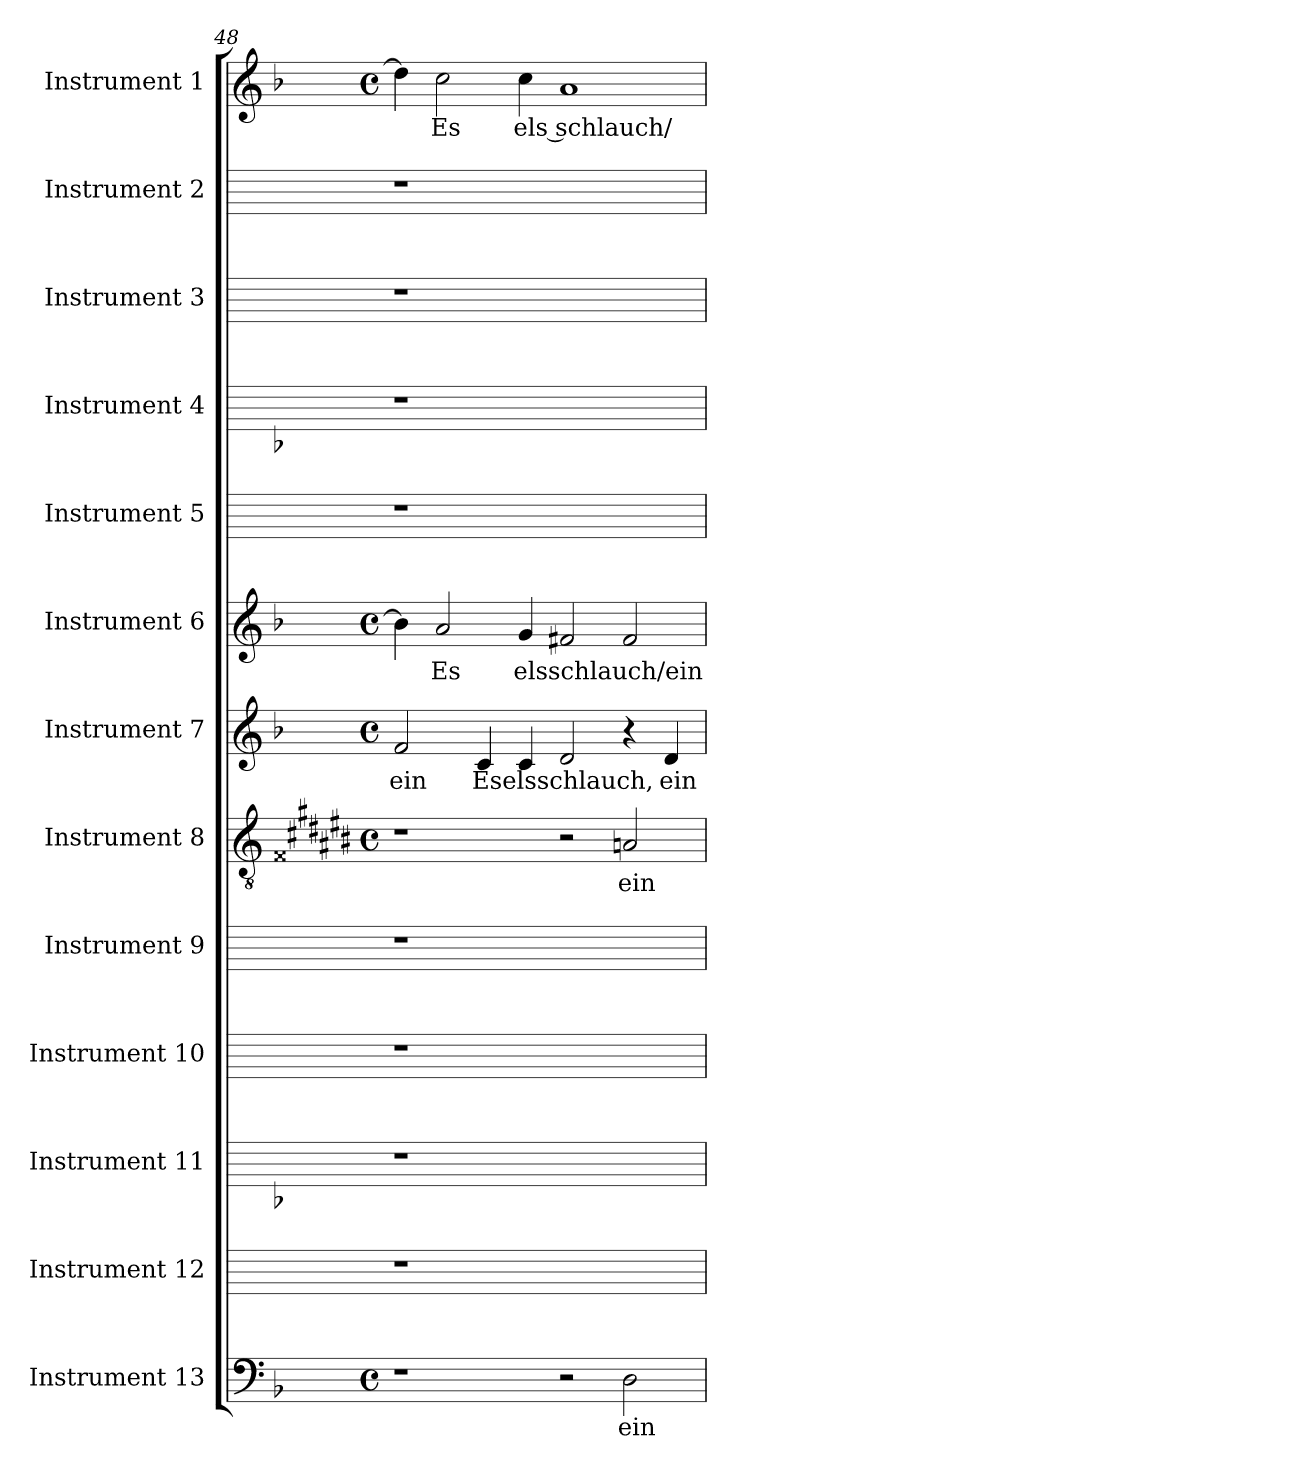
**kern	**text	**kern	**kern	**kern	**kern	**kern	**text	**kern	**text	**kern	**text	**kern	**kern	**kern	**kern	**kern	**text
*part13	*part13	*part12	*part11	*part10	*part9	*part8	*part8	*part7	*part7	*part6	*part6	*part5	*part4	*part3	*part2	*part1	*part1
*staff13	*staff13	*staff12	*staff11	*staff10	*staff9	*staff8	*staff8	*staff7	*staff7	*staff6	*staff6	*staff5	*staff4	*staff3	*staff2	*staff1	*staff1
*I"Instrument 13	*	*I"Instrument 12	*I"Instrument 11	*I"Instrument 10	*I"Instrument 9	*I"Instrument 8	*	*I"Instrument 7	*	*I"Instrument 6	*	*I"Instrument 5	*I"Instrument 4	*I"Instrument 3	*I"Instrument 2	*I"Instrument 1	*
*clefF4	*	*	*	*	*	*clefGv2	*	*clefG2	*	*clefG2	*	*	*	*	*	*clefG2	*
*ITrd-3c-5	*	*ITrd-2c-3	*ITrd1c2	*ITrd-2c-3	*ITrd-2c-3	*ITrd-2c-3	*	*ITrd-3c-5	*	*	*	*ITrd-2c-3	*ITrd1c2	*ITrd-2c-3	*ITrd-2c-3	*ITrd1c2	*
*k[b-e-]	*	*	*k[b-e-a-]	*	*	*k[f##c#g#d#a#e#b#]	*	*k[b-e-]	*	*k[b-]	*	*	*k[b-e-a-]	*	*	*k[b-e-a-]	*
*B-:	*	*	*E-:	*	*	*G#:	*	*B-:	*	*F:	*	*	*E-:	*	*	*E-:	*
*M4/4	*	*	*	*	*	*M4/4	*	*M4/4	*	*M4/4	*	*	*	*	*	*M4/4	*
*met(c)	*	*	*	*	*	*met(c)	*	*met(c)	*	*met(c)	*	*	*	*	*	*met(c)	*
=48	=48	=48	=48	=48	=48	=48	=48	=48	=48	=48	=48	=48	=48	=48	=48	=48	=48
!	!	!	!	!	!	!	!	!	!LO:LY:b:cj	!	!	!	!	!	!	!	!
1r	.	1r	1r	1r	1r	1r	.	2b-/	ein	4b-\]	.	1r	1r	1r	1r	4cc\]	.
!	!	!	!	!	!	!	!	!	!	!	!LO:LY:b:cj	!	!	!	!	!	!LO:LY:b:cj
.	.	.	.	.	.	.	.	.	.	2a/	Es	.	.	.	.	2b-\	Es
!	!	!	!	!	!	!	!	!	!LO:LY:b	!	!	!	!	!	!	!	!
.	.	.	.	.	.	.	.	4f/	Eselsschlauch,	.	.	.	.	.	.	.	.
!	!	!	!	!	!	!	!	!	!	!	!LO:LY:b	!	!	!	!	!	!LO:LY:b:cj
.	.	.	.	.	.	.	.	4f/	.	4g/	elsschlauch/ein	.	.	.	.	4b-\	els schlauch/
2r	.	1ryy	1ryy	1ryy	1ryy	2r	.	2g/	.	2f#X/	.	1ryy	1ryy	1ryy	1ryy	1g	.
!	!LO:LY:b:cj	!	!	!	!	!	!LO:LY:b:cj	!	!	!	!	!	!	!	!	!	!
2G\	ein	.	.	.	.	2c/	ein	4r	.	2f#/	.	.	.	.	.	.	.
!	!	!	!	!	!	!	!	!	!LO:LY:b:cj	!	!	!	!	!	!	!	!
.	.	.	.	.	.	.	.	4g/	ein	.	.	.	.	.	.	.	.
=	=	=	=	=	=	=	=	=	=	=	=	=	=	=	=	=	=
*-	*-	*-	*-	*-	*-	*-	*-	*-	*-	*-	*-	*-	*-	*-	*-	*-	*-
